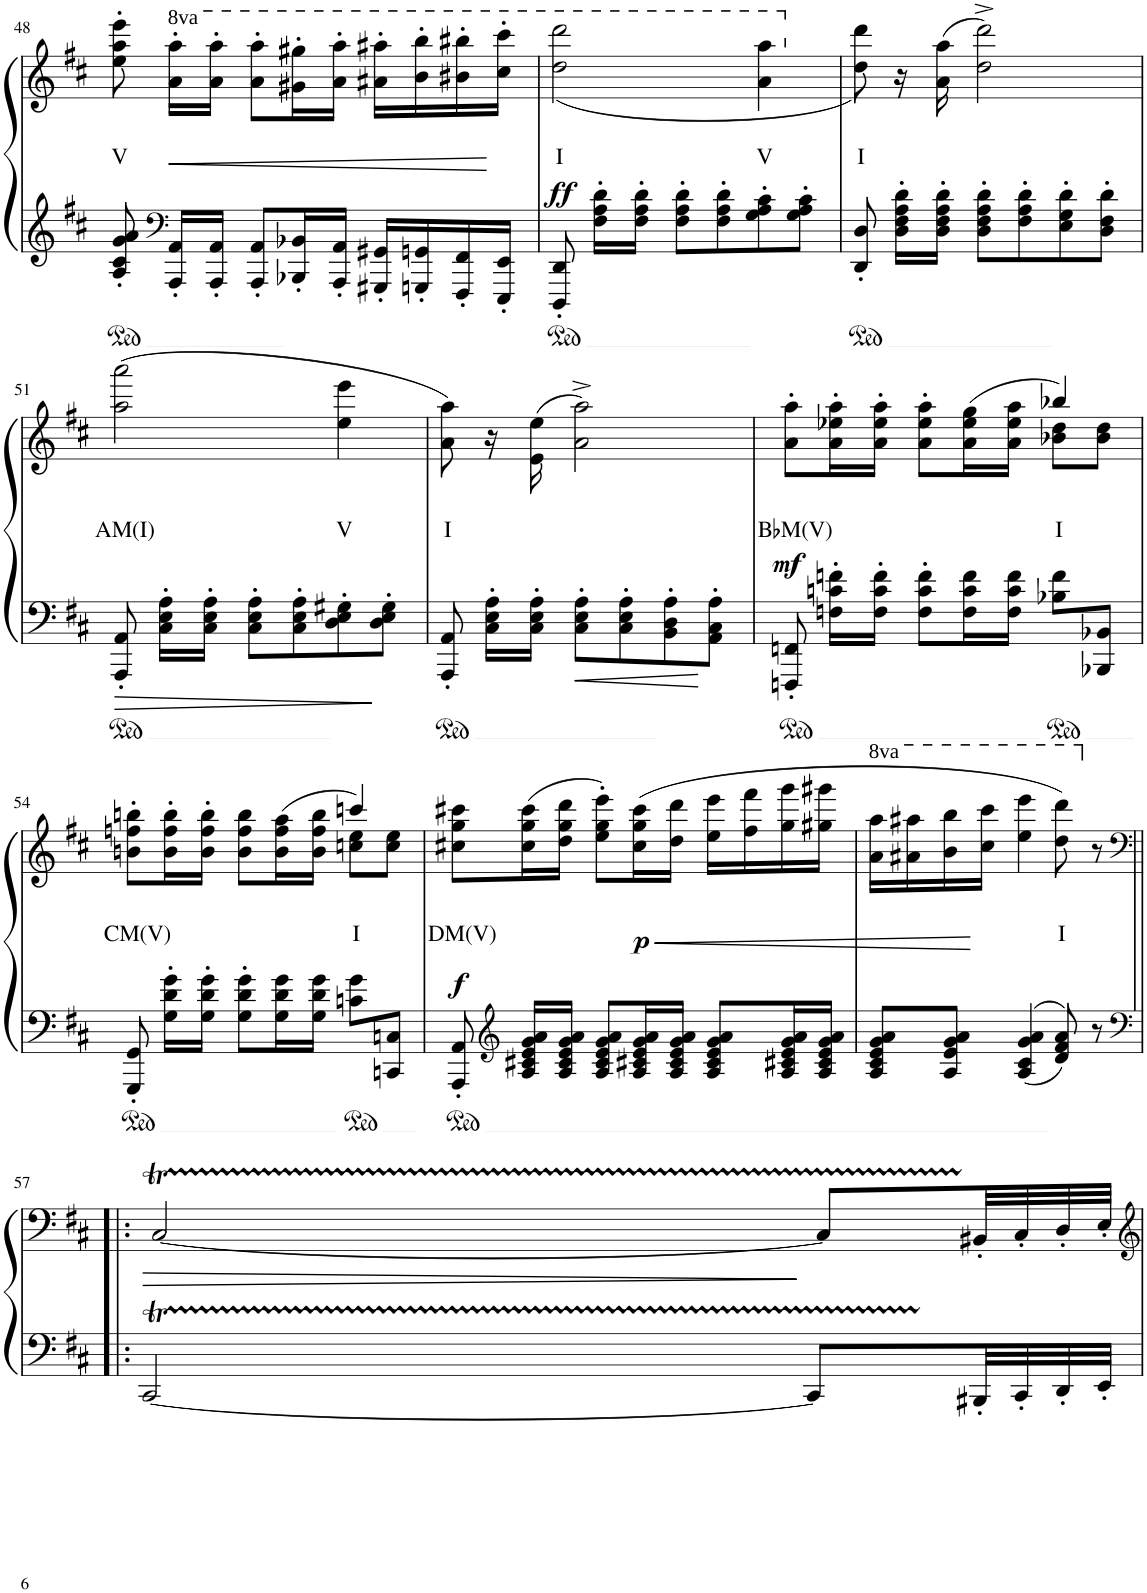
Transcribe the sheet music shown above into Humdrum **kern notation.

**kern	**kern	**text	**dynam
*part1	*part1	*part1	*part1
*staff2	*staff1	*staff1	*staff1/2
*I"Piano	*	*	*
*I'Pno	*	*	*
!!LO:PB:g=z
*clefG2	*clefG2	*	*
*k[f#c#]	*k[f#c#]	*	*
*M3/4	*M3/4	*	*
=48	=48	=48	=48
!	!	!LO:LY:b	!
8A/' 8c#/' 8g/' 8a/'	8ee\' 8aa\' 8eee\'	V	.
*clefF4	*	*	*
!	!	!	!LO:HP:b
16AAA/' 16AA/'LL	16aa\' 16aaa\'LL	.	<
*	*8va	*	*
16AAA/' 16AA/'JJ	16aa\' 16aaa\'JJ	.	.
8AAA/' 8AA/'L	8aa\' 8aaa\'L	.	.
16BBB-X/' 16BB-X/'L	16gg#X\' 16ggg#X\'L	.	.
16AAA/' 16AA/'JJ	16aa\' 16aaa\'JJ	.	.
16GGG#X/' 16GG#X/'LL	16aa#X\' 16aaa#X\'LL	.	.
16GGGn/' 16GGn/'	16bb\' 16bbb\'	.	.
16FFF#/' 16FF#/'	16bb#X\' 16bbb#X\'	.	.
16EEE/' 16EE/'JJ	16ccc#\' 16cccc#\'JJ	.	[
=49	=49	=49	=49
!	!	!LO:LY:b	!LO:DY:b
8DDD/' 8DD/'	(2ddd\ 2dddd\	I	ff
16F#\' 16A\' 16d\'LL	.	.	.
16F#\' 16A\' 16d\'JJ	.	.	.
8F#\' 8A\' 8d\'L	.	.	.
8F#\' 8A\' 8d\'	.	.	.
!	!	!LO:LY:b	!
8G\' 8A\' 8c#\'	4aa\ 4aaa\	V	.
8G\' 8A\' 8c#\'J	.	.	.
=50	=50	=50	=50
*	*X8va	*	*
*	*^	*	*
!	!	!	!LO:LY:b	!
8DD/' 8D/'	8ryy	8dd\ 8ddd\)	I	.
16D\' 16F#\' 16A\' 16d\'LL	16r	16ryy	.	.
16D\' 16F#\' 16A\' 16d\'JJ	16ryy	(>16a\ 16aa\	.	.
8D\' 8F#\' 8A\' 8d\'L	(2dd\^ 2ddd\^	2ryy	.	.
8F#\' 8A\' 8d\'	.	.	.	.
8E\' 8G\' 8d\'	.	.	.	.
8D\' 8F#\' 8d\'J	.	.	.	.
*	*v	*v	*	*
!!LO:LB:g=z
=51	=51	=51	=51
!	!	!LO:LY:b	!
8AAA/' 8AA/'	(>2aa\ 2aaa\	AM(I)	.
16C#\' 16E\' 16A\'LL	.	.	.
16C#\' 16E\' 16A\'JJ	.	.	.
8C#\' 8E\' 8A\'L	.	.	.
8C#\' 8E\' 8A\'	.	.	.
!	!	!LO:LY:b	!
8D\' 8E\' 8G#X\'	4ee\ 4eee\	V	.
8D\' 8E\' 8G#\'J	.	.	.
=52	=52	=52	=52
*	*^	*	*
!	!	!	!LO:LY:b	!
8AAA/' 8AA/'	8ryy	8a\ 8aa\)	I	.
16C#\' 16E\' 16A\'LL	16r	16ryy	.	.
16C#\' 16E\' 16A\'JJ	16ryy	(>16e\ 16ee\	.	.
8C#\' 8E\' 8A\'L	2a\^ 2aa\^)	2ryy	.	.
8C#\' 8E\' 8A\'	.	.	.	.
8BB\' 8D\' 8A\'	.	.	.	.
8AA\' 8C#\' 8A\'J	.	.	.	.
=53	=53	=53	=53	=53
!	!	!	!LO:LY:b	!LO:DY:b
8FFFn/' 8FFn/'	8a\' 8aa\'L	2ryy	B♭M(V)	mf
16Fn\' 16cn\' 16fn\'LL	16a\' 16ee-X\' 16aa\'L	.	.	.
16F\' 16c\' 16f\'JJ	16a\' 16ee-\' 16aa\'JJ	.	.	.
8F\' 8c\' 8f\'L	8a\' 8ee-\' 8aa\'L	.	.	.
16F\ 16c\ 16f\L	(16a\ 16ee-\ 16gg\L	.	.	.
16F\ 16c\ 16f\JJ	16a\ 16ee-\ 16aa\JJ	.	.	.
!	!	!	!LO:LY:b	!
8B-X\ 8f\L	4bb-X/)	8b-X\ 8dd\L	I	.
8BBB-X/ 8BB-X/J	.	8b-\ 8dd\J	.	.
!!LO:LB:g=z	!!
=54	=54	=54	=54	=54
!	!	!	!LO:LY:b	!
8GGG/' 8GG/'	8bn\' 8ffn\' 8bbn\'L	2ryy	CM(V)	.
16G\' 16d\' 16g\'LL	16b\' 16ff\' 16bb\'L	.	.	.
16G\' 16d\' 16g\'JJ	16b\' 16ff\' 16bb\'JJ	.	.	.
8G\' 8d\' 8g\'L	8b\ 8ff\ 8bb\L	.	.	.
16G\ 16d\ 16g\L	(16b\ 16ff\ 16aa\L	.	.	.
16G\ 16d\ 16g\JJ	16b\ 16ff\ 16bb\JJ	.	.	.
!	!	!	!LO:LY:b	!
8cn\ 8g\L	4cccn/)	8ccn\ 8ee\L	I	.
8CCn/ 8Cn/J	.	8cc\ 8ee\J	.	.
=55	=55	=55	=55	=55
!	!	!	!LO:LY:b	!LO:DY:b
*	*v	*v	*	*
8AAA/' 8AA/'	8cc#X\ 8gg\ 8ccc#X\L	DM(V)	f
*clefG2	*	*	*
16A/ 16c#X/ 16e/ 16g/ 16a/LL	(16cc#\ 16gg\ 16ccc#\L	.	.
16A/ 16c#/ 16e/ 16g/ 16a/JJ	16dd\ 16gg\ 16ddd\JJ	.	.
8A/ 8c#/ 8e/ 8g/ 8a/L	8ee\' 8gg\' 8eee\'L)	.	.
!	!	!	!LO:HP:b
!	!	!	!LO:DY:n=1:b
16A/ 16c#X/ 16e/ 16g/ 16a/L	(16cc#\ 16gg\ 16ccc#\L	.	< p
16A/ 16c#/ 16e/ 16g/ 16a/JJ	16dd\ 16ddd\JJ	.	.
8A/ 8c#/ 8e/ 8g/ 8a/L	16ee\ 16eee\LL	.	.
.	16ff#\ 16fff#\	.	.
16A/ 16c#X/ 16e/ 16g/ 16a/L	16gg\ 16ggg\	.	.
16A/ 16c#/ 16e/ 16g/ 16a/JJ	16gg#X\ 16ggg#X\JJ	.	.
=56	=56	=56	=56
*	*8va	*	*
8A/ 8c#/ 8e/ 8g/ 8a/L	16aa\ 16aaa\LL	.	.
.	16aa#X\ 16aaa#X\	.	.
8A/ 8e/ 8g/ 8a/J	16bb\ 16bbb\	.	.
.	16ccc#\ 16cccc#\JJ	.	[
4A/ 4c#/ 4g/ 4a/	4eee\ 4eeee\	.	.
!	!	!LO:LY:b	!
8d/ 8f#/ 8a/)	8ddd\ 8dddd\)	I	.
*	*X8va	*	*
8r	8r	.	.
!!LO:LB:g=z
=57!|:	=57!|:	=57!|:	=57!|:
*clefF4	*clefF4	*	*
*^	*	*	*
!	!	!	!	!LO:HP:b
*	*	*^	*	*
[<2CC#t/	32DD!	[<2C#t/	32D!	.	>
.	32CC#!	.	32C#!	.	.
.	32DD!	.	32D!	.	.
.	32CC#!	.	32C#!	.	.
.	32DD!	.	32D!	.	.
.	32CC#!	.	32C#!	.	.
.	32DD!	.	32D!	.	.
.	32CC#!	.	32C#!	.	.
.	32DD!	.	32D!	.	.
.	32CC#!	.	32C#!	.	.
.	32DD!	.	32D!	.	.
.	32CC#!	.	32C#!	.	.
.	32DD!	.	32D!	.	.
.	32CC#!	.	32C#!	.	.
.	32DD!	.	32D!	.	.
.	32CC#!	.	32C#!	.	.
8CC#/L]	32DD!	8C#TTT/L]	32D!	.	]
.	32CC#!	.	32C#!	.	.
.	32DD!	.	32D!	.	.
.	32CC#!	.	32C#!	.	.
32BBB#X'/LL	8ryy	32BB#X'/LL	8ryy	.	.
32CC#'/	.	32C#'/	.	.	.
32DD'/	.	32D'/	.	.	.
32EE'/JJJ	.	32E'/JJJ	.	.	.
*v	*v	*	*	*	*
*	*v	*v	*	*
=	=	=	=
*-	*-	*-	*-
